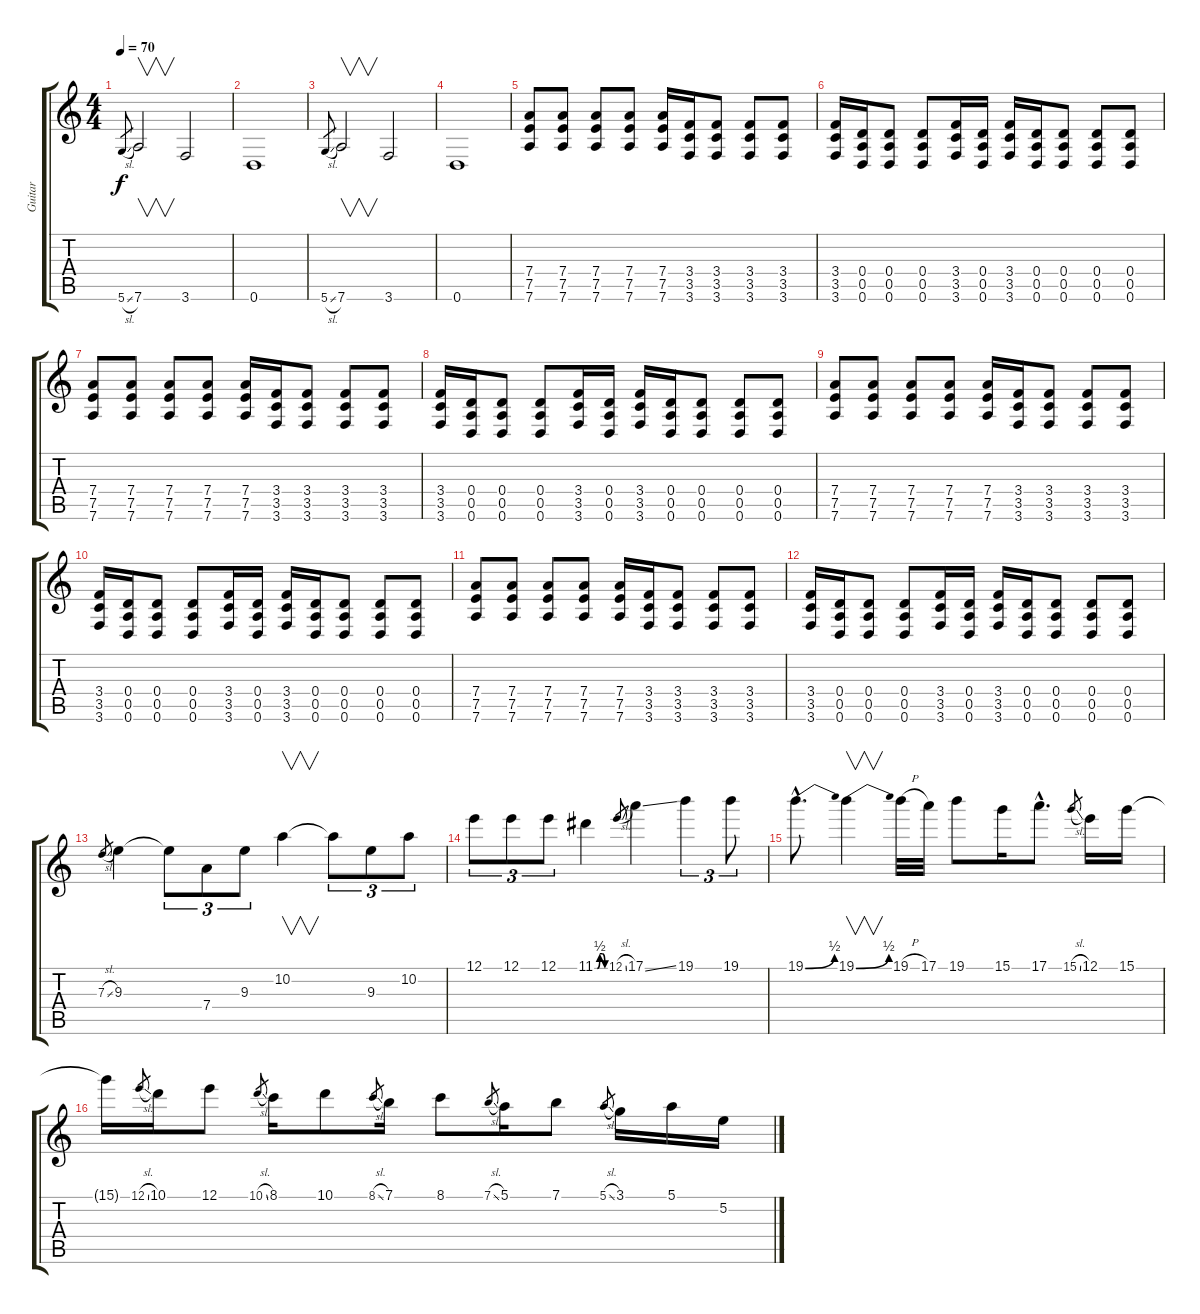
\track ("Guitar" "Guitar") {instrument distortionguitar}
\staff {score tabs}
\tuning (E4 B3 G3 D3 A2 D2) {hide}
\ts (4 4)
\tempo 70
\clef g2
\ks c
5.6{sl}.8{gr dy f} 7.6.2{v} 3.6.2 |
0.6.1 |
5.6{sl}.8{gr} 7.6.2{v} 3.6.2 |
0.6.1 |
(7.4 7.5 7.6).8 (7.4 7.5 7.6).8 (7.4 7.5 7.6).8 (7.4 7.5 7.6).8 (7.4 7.5 7.6).16 (3.4 3.5 3.6).16 (3.4 3.5 3.6).8 (3.4 3.5 3.6).8 (3.4 3.5 3.6).8 |
(3.4 3.5 3.6).16 (0.4 0.5 0.6).16 (0.4 0.5 0.6).8 (0.4 0.5 0.6).8 (3.4 3.5 3.6).16 (0.4 0.5 0.6).16 (3.4 3.5 3.6).16 (0.4 0.5 0.6).16 (0.4 0.5 0.6).8 (0.4 0.5 0.6).8 (0.4 0.5 0.6).8 |
(7.4 7.5 7.6).8 (7.4 7.5 7.6).8 (7.4 7.5 7.6).8 (7.4 7.5 7.6).8 (7.4 7.5 7.6).16 (3.4 3.5 3.6).16 (3.4 3.5 3.6).8 (3.4 3.5 3.6).8 (3.4 3.5 3.6).8 |
(3.4 3.5 3.6).16 (0.4 0.5 0.6).16 (0.4 0.5 0.6).8 (0.4 0.5 0.6).8 (3.4 3.5 3.6).16 (0.4 0.5 0.6).16 (3.4 3.5 3.6).16 (0.4 0.5 0.6).16 (0.4 0.5 0.6).8 (0.4 0.5 0.6).8 (0.4 0.5 0.6).8 |
(7.4 7.5 7.6).8 (7.4 7.5 7.6).8 (7.4 7.5 7.6).8 (7.4 7.5 7.6).8 (7.4 7.5 7.6).16 (3.4 3.5 3.6).16 (3.4 3.5 3.6).8 (3.4 3.5 3.6).8 (3.4 3.5 3.6).8 |
(3.4 3.5 3.6).16 (0.4 0.5 0.6).16 (0.4 0.5 0.6).8 (0.4 0.5 0.6).8 (3.4 3.5 3.6).16 (0.4 0.5 0.6).16 (3.4 3.5 3.6).16 (0.4 0.5 0.6).16 (0.4 0.5 0.6).8 (0.4 0.5 0.6).8 (0.4 0.5 0.6).8 |
(7.4 7.5 7.6).8 (7.4 7.5 7.6).8 (7.4 7.5 7.6).8 (7.4 7.5 7.6).8 (7.4 7.5 7.6).16 (3.4 3.5 3.6).16 (3.4 3.5 3.6).8 (3.4 3.5 3.6).8 (3.4 3.5 3.6).8 |
(3.4 3.5 3.6).16 (0.4 0.5 0.6).16 (0.4 0.5 0.6).8 (0.4 0.5 0.6).8 (3.4 3.5 3.6).16 (0.4 0.5 0.6).16 (3.4 3.5 3.6).16 (0.4 0.5 0.6).16 (0.4 0.5 0.6).8 (0.4 0.5 0.6).8 (0.4 0.5 0.6).8 |
7.3{sl}.8{gr} 9.3.4{volume 16} 9.3{t}.8{tu (3 2)} 7.4.8{tu (3 2)} 9.3.8{tu (3 2)} 10.2.4{v} 10.2{t}.8{tu (3 2)} 9.3.8{tu (3 2)} 10.2.8{tu (3 2)} |
12.1.8{tu (3 2)} 12.1.8{tu (3 2)} 12.1.8{tu (3 2)} 11.1{be (custom 0 0 15 0 30 2 45 2 60 0)}.4 12.1{sl}.8{gr} 17.1{ss}.4 19.1.4{tu (3 2)} 19.1.8{tu (3 2)} |
19.1{be (bend 0 0 60 2) hac}.8{d} 19.1{be (bend 0 0 60 2)}.4{v} 19.1{h}.32 17.1.32 19.1.8 15.1.16 17.1{hac}.8{d} 15.1{sl}.8{gr} 12.1.16 15.1.16 |
15.1{t}.16 12.1{sl}.8{gr} 10.1.16 12.1.8 10.1{sl}.8{gr} 8.1.16 10.1.8 8.1{sl}.8{gr} 7.1.16 8.1.8 7.1{sl}.8{gr} 5.1.16 7.1.8 5.1{sl}.8{gr} 3.1.16 5.1.16 5.2.16
